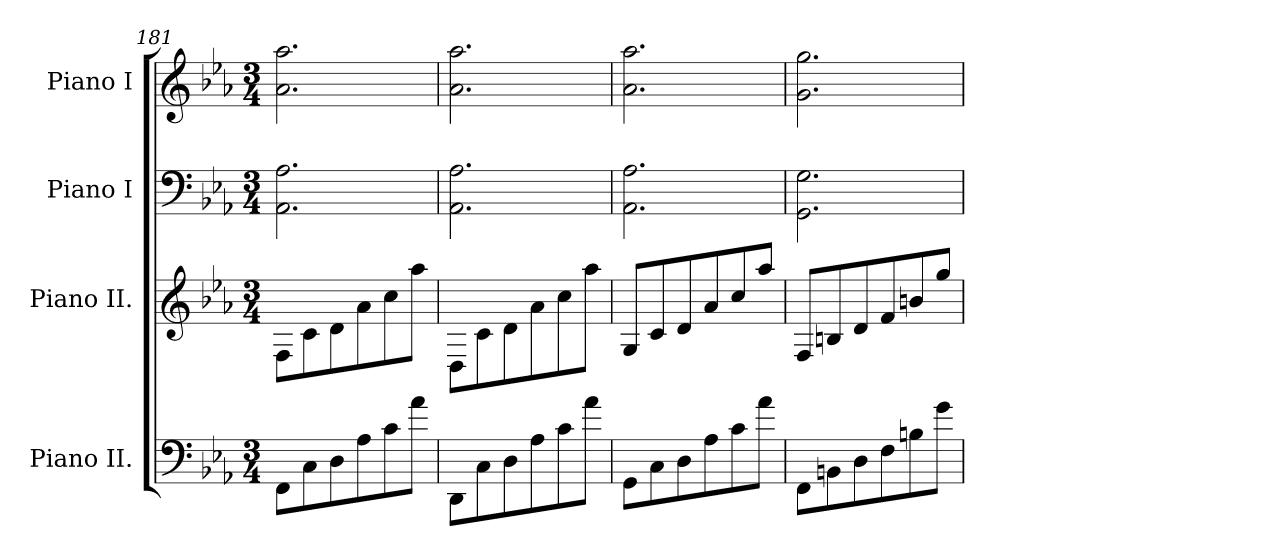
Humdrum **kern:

**kern	**kern	**kern	**kern
*part4	*part3	*part2	*part1
*staff4	*staff3	*staff2	*staff1
*I"Piano II.	*I"Piano II.	*I"Piano I	*I"Piano I
*clefF4	*clefG2	*clefF4	*clefG2
*k[b-e-a-]	*k[b-e-a-]	*k[b-e-a-]	*k[b-e-a-]
*M3/4	*M3/4	*M3/4	*M3/4
=181	=181	=181	=181
8FF\L	8F\L	2.AA-\ 2.A-\	2.a-\ 2.aa-\
8C\	8c\	.	.
8D\	8d\	.	.
8A-\	8a-\	.	.
8c\	8cc\	.	.
8a-\J	8aa-\J	.	.
=182	=182	=182	=182
8DD\L	8D\L	2.AA-\ 2.A-\	2.a-\ 2.aa-\
8C\	8c\	.	.
8D\	8d\	.	.
8A-\	8a-\	.	.
8c\	8cc\	.	.
8a-\J	8aa-\J	.	.
=183	=183	=183	=183
8GG\L	8G/L	2.AA-\ 2.A-\	2.a-\ 2.aa-\
8C\	8c/	.	.
8D\	8d/	.	.
8A-\	8a-/	.	.
8c\	8cc/	.	.
8a-\J	8aa-/J	.	.
=184	=184	=184	=184
8FF\L	8F/L	2.GG\ 2.G\	2.g\ 2.gg\
8BBn\	8Bn/	.	.
8D\	8d/	.	.
8F\	8f/	.	.
8Bn\	8bn/	.	.
8g\J	8gg/J	.	.
=	=	=	=
*-	*-	*-	*-
